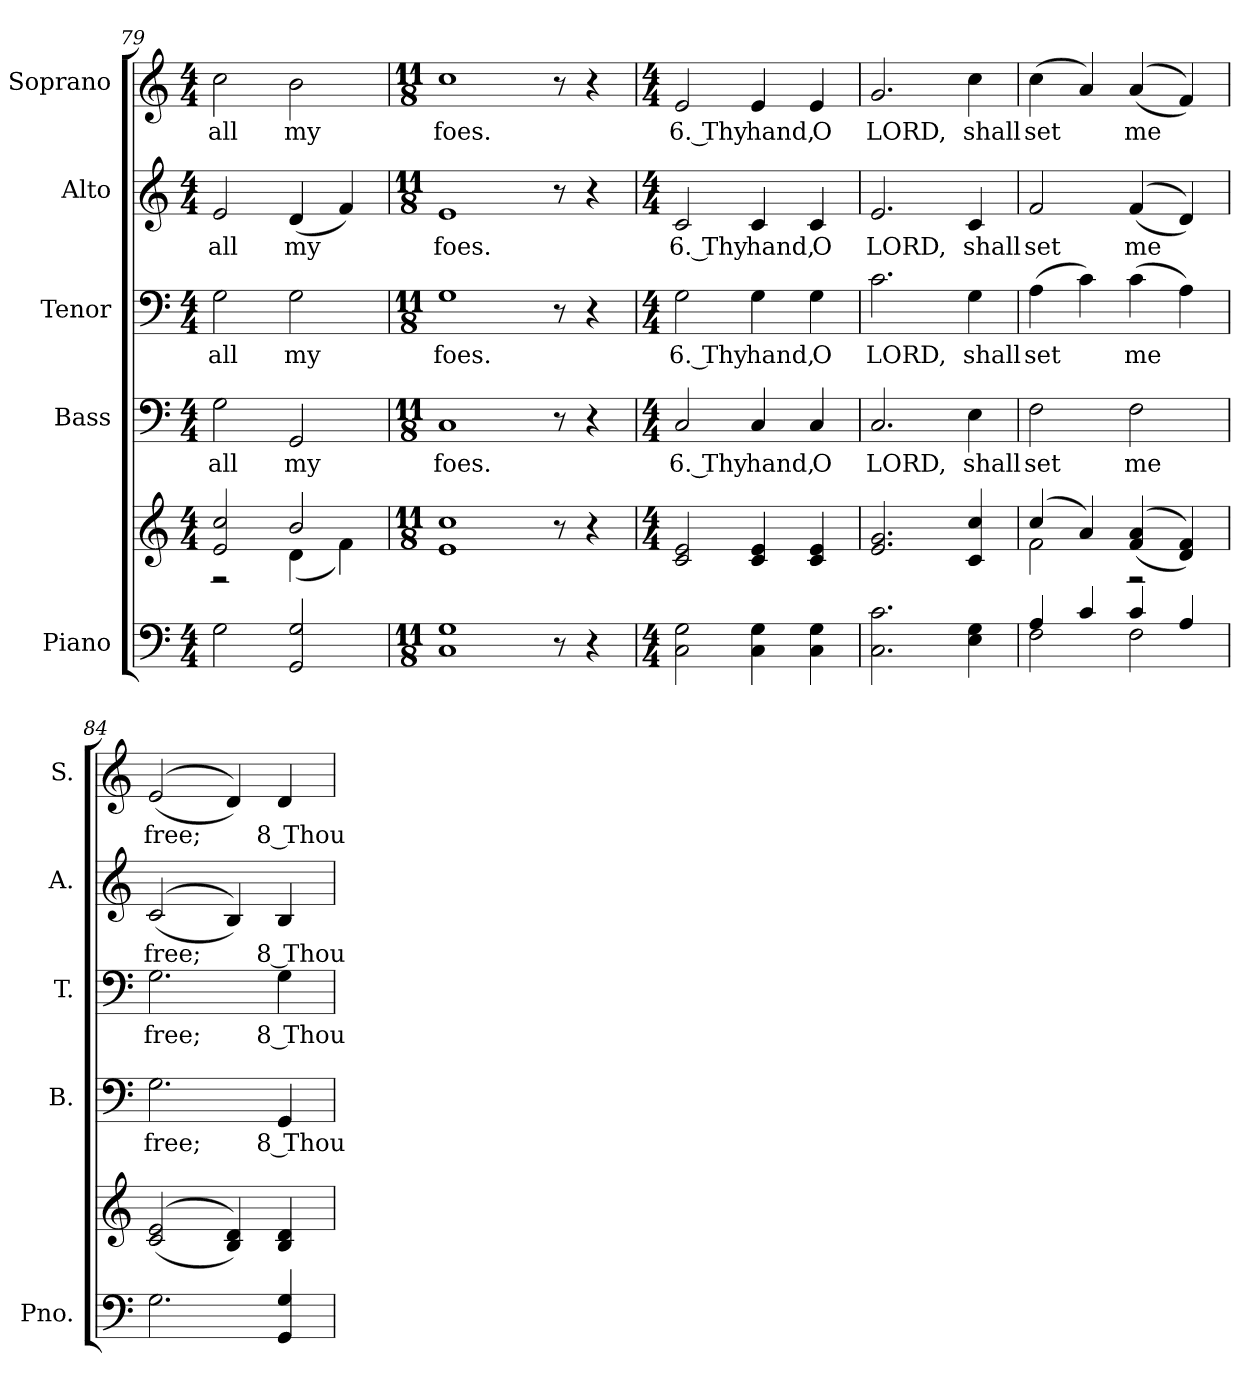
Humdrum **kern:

**kern	**kern	**kern	**text	**kern	**text	**kern	**text	**kern	**text
*part5	*part5	*part4	*part4	*part3	*part3	*part2	*part2	*part1	*part1
*staff6	*staff5	*staff4	*staff4	*staff3	*staff3	*staff2	*staff2	*staff1	*staff1
*I"Piano	*	*I"Bass	*	*I"Tenor	*	*I"Alto	*	*I"Soprano	*
*I'Pno.	*	*I'B.	*	*I'T.	*	*I'A.	*	*I'S.	*
*clefF4	*clefG2	*clefF4	*	*clefF4	*	*clefG2	*	*clefG2	*
*k[]	*k[]	*k[]	*	*k[]	*	*k[]	*	*k[]	*
*C:	*C:	*C:	*	*C:	*	*C:	*	*C:	*
*M4/4	*M4/4	*M4/4	*	*M4/4	*	*M4/4	*	*M4/4	*
=79	=79	=79	=79	=79	=79	=79	=79	=79	=79
*	*^	*	*	*	*	*	*	*	*
!	!	!	!	!LO:LY:b:color=#000000	!	!	!	!	!	!
!	!	!	!	!	!	!LO:LY:b:color=#000000	!	!	!	!
!	!	!	!	!	!	!	!	!LO:LY:b:color=#000000	!	!
!	!	!	!	!	!	!	!	!	!	!LO:LY:b:color=#000000
2Gi\	2ei/ 2cci	2r	2Gi\	all	2Gi\	all	2ei/	all	2cci\	all
!	!	!	!	!LO:LY:b:color=#000000	!	!	!	!	!	!
!	!	!	!	!	!	!LO:LY:b:color=#000000	!	!	!	!
!	!	!	!	!	!	!	!	!LO:LY:b:color=#000000	!	!
!	!	!	!	!	!	!	!	!	!	!LO:LY:b:color=#000000
2GGi/ 2Gi	2bi/	(4di\	2GGi/	my	2Gi\	my	(4di/	my	2bi\	my
.	.	4fi\)	.	.	.	.	4fi/)	.	.	.
*	*v	*v	*	*	*	*	*	*	*	*
=80	=80	=80	=80	=80	=80	=80	=80	=80	=80
*M11/8	*M11/8	*M11/8	*	*M11/8	*	*M11/8	*	*M11/8	*
*	*^	*	*	*	*	*	*	*	*
!	!	!	!	!LO:LY:b:color=#000000	!	!	!	!	!	!
*	*v	*v	*	*	*	*	*	*	*	*
*	*^	*	*	*	*	*	*	*	*
!	!	!	!	!	!	!LO:LY:b:color=#000000	!	!	!	!
*	*v	*v	*	*	*	*	*	*	*	*
*	*^	*	*	*	*	*	*	*	*
!	!	!	!	!	!	!	!	!LO:LY:b:color=#000000	!	!
*	*v	*v	*	*	*	*	*	*	*	*
*	*^	*	*	*	*	*	*	*	*
!	!	!	!	!	!	!	!	!	!	!LO:LY:b:color=#000000
*	*v	*v	*	*	*	*	*	*	*	*
1Ci 1Gi	1ei 1cci	1Ci	foes.	1Gi	foes.	1ei	foes.	1cci	foes.
8r	8r	8r	.	8r	.	8r	.	8r	.
4r	4r	4r	.	4r	.	4r	.	4r	.
!!LO:PB:g=z
=81	=81	=81	=81	=81	=81	=81	=81	=81	=81
*M4/4	*M4/4	*M4/4	*	*M4/4	*	*M4/4	*	*M4/4	*
!	!	!	!LO:LY:b:color=#000000	!	!	!	!	!	!
!	!	!	!	!	!LO:LY:b:color=#000000	!	!	!	!
!	!	!	!	!	!	!	!LO:LY:b:color=#000000	!	!
!	!	!	!	!	!	!	!	!	!LO:LY:b:color=#000000
2Ci\ 2Gi	2ci/ 2ei	2Ci/	6. Thy	2Gi\	6. Thy	2ci/	6. Thy	2ei/	6. Thy
!	!	!	!LO:LY:b:color=#000000	!	!	!	!	!	!
!	!	!	!	!	!LO:LY:b:color=#000000	!	!	!	!
!	!	!	!	!	!	!	!LO:LY:b:color=#000000	!	!
!	!	!	!	!	!	!	!	!	!LO:LY:b:color=#000000
4Ci\ 4Gi	4ci/ 4ei	4Ci/	hand,	4Gi\	hand,	4ci/	hand,	4ei/	hand,
!	!	!	!LO:LY:b:color=#000000	!	!	!	!	!	!
!	!	!	!	!	!LO:LY:b:color=#000000	!	!	!	!
!	!	!	!	!	!	!	!LO:LY:b:color=#000000	!	!
!	!	!	!	!	!	!	!	!	!LO:LY:b:color=#000000
4Ci\ 4Gi	4ci/ 4ei	4Ci/	O	4Gi\	O	4ci/	O	4ei/	O
=82	=82	=82	=82	=82	=82	=82	=82	=82	=82
!	!	!	!LO:LY:b:color=#000000	!	!	!	!	!	!
!	!	!	!	!	!LO:LY:b:color=#000000	!	!	!	!
!	!	!	!	!	!	!	!LO:LY:b:color=#000000	!	!
!	!	!	!	!	!	!	!	!	!LO:LY:b:color=#000000
2.Ci\ 2.ci	2.ei/ 2.gi	2.Ci/	LORD,	2.ci\	LORD,	2.ei/	LORD,	2.gi/	LORD,
!	!	!	!LO:LY:b:color=#000000	!	!	!	!	!	!
!	!	!	!	!	!LO:LY:b:color=#000000	!	!	!	!
!	!	!	!	!	!	!	!LO:LY:b:color=#000000	!	!
!	!	!	!	!	!	!	!	!	!LO:LY:b:color=#000000
4Ei\ 4Gi	4ci/ 4cci	4Ei\	shall	4Gi\	shall	4ci/	shall	4cci\	shall
=83	=83	=83	=83	=83	=83	=83	=83	=83	=83
*^	*^	*	*	*	*	*	*	*	*
!	!	!	!	!	!LO:LY:b:color=#000000	!	!	!	!	!	!
!	!	!	!	!	!	!	!LO:LY:b:color=#000000	!	!	!	!
!	!	!	!	!	!	!	!	!	!LO:LY:b:color=#000000	!	!
!	!	!	!	!	!	!	!	!	!	!	!LO:LY:b:color=#000000
4Ai/	2Fi\	(4cci/	2fi\	2Fi\	set	(4Ai\	set	2fi/	set	(4cci\	set
4ci/	.	4ai/)	.	.	.	4ci\)	.	.	.	4ai/)	.
!	!	!	!	!	!LO:LY:b:color=#000000	!	!	!	!	!	!
!	!	!	!	!	!	!	!LO:LY:b:color=#000000	!	!	!	!
!	!	!	!	!	!	!	!	!	!LO:LY:b:color=#000000	!	!
!	!	!	!	!	!	!	!	!	!	!	!LO:LY:b:color=#000000
4ci/	2Fi\	((4fi/ 4ai	2r	2Fi\	me	(4ci\	me	((4fi/	me	((4ai/	me
4Ai/	.	4di/ 4fi))	.	.	.	4Ai\)	.	4di/))	.	4fi/))	.
*v	*v	*	*	*	*	*	*	*	*	*	*
*	*v	*v	*	*	*	*	*	*	*	*
=84	=84	=84	=84	=84	=84	=84	=84	=84	=84
!	!	!	!LO:LY:b:color=#000000	!	!	!	!	!	!
!	!	!	!	!	!LO:LY:b:color=#000000	!	!	!	!
!	!	!	!	!	!	!	!LO:LY:b:color=#000000	!	!
!	!	!	!	!	!	!	!	!	!LO:LY:b:color=#000000
2.Gi\	((2ci/ 2ei	2.Gi\	free;	2.Gi\	free;	((2ci/	free;	((2ei/	free;
.	4Bi/ 4di))	.	.	.	.	4Bi/))	.	4di/))	.
!	!	!	!LO:LY:b:color=#000000	!	!	!	!	!	!
!	!	!	!	!	!LO:LY:b:color=#000000	!	!	!	!
!	!	!	!	!	!	!	!LO:LY:b:color=#000000	!	!
!	!	!	!	!	!	!	!	!	!LO:LY:b:color=#000000
4GGi/ 4Gi	4Bi/ 4di	4GGi/	8 Thou	4Gi\	8 Thou	4Bi/	8 Thou	4di/	8 Thou
=	=	=	=	=	=	=	=	=	=
*-	*-	*-	*-	*-	*-	*-	*-	*-	*-
